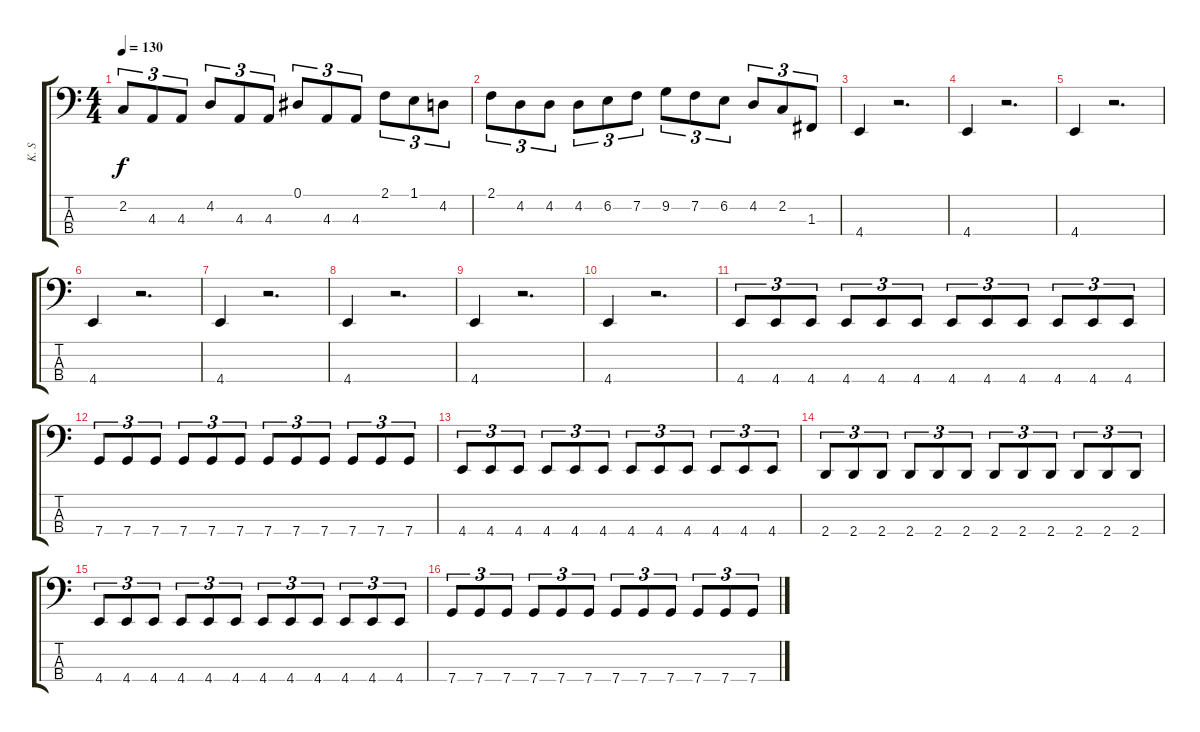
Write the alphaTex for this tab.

\track ("      K. Sjolund (bass)" "      K. S") {instrument electricbassfinger}
\staff {score tabs}
\tuning (Eb2 Bb1 F1 C1) {hide}
\ts (4 4)
\tempo 130
\clef f4
\ks c
2.2.8{tu (3 2) dy f} 4.3.8{tu (3 2)} 4.3.8{tu (3 2)} 4.2.8{tu (3 2)} 4.3.8{tu (3 2)} 4.3.8{tu (3 2)} 0.1.8{tu (3 2)} 4.3.8{tu (3 2)} 4.3.8{tu (3 2)} 2.1.8{tu (3 2)} 1.1.8{tu (3 2)} 4.2.8{tu (3 2)} |
2.1.8{tu (3 2)} 4.2.8{tu (3 2)} 4.2.8{tu (3 2)} 4.2.8{tu (3 2)} 6.2.8{tu (3 2)} 7.2.8{tu (3 2)} 9.2.8{tu (3 2)} 7.2.8{tu (3 2)} 6.2.8{tu (3 2)} 4.2.8{tu (3 2)} 2.2.8{tu (3 2)} 1.3.8{tu (3 2)} |
4.4.4 r.2{d} |
4.4.4 r.2{d} |
4.4.4 r.2{d} |
4.4.4 r.2{d} |
4.4.4 r.2{d} |
4.4.4 r.2{d} |
4.4.4 r.2{d} |
4.4.4 r.2{d} |
4.4.8{tu (3 2)} 4.4.8{tu (3 2)} 4.4.8{tu (3 2)} 4.4.8{tu (3 2)} 4.4.8{tu (3 2)} 4.4.8{tu (3 2)} 4.4.8{tu (3 2)} 4.4.8{tu (3 2)} 4.4.8{tu (3 2)} 4.4.8{tu (3 2)} 4.4.8{tu (3 2)} 4.4.8{tu (3 2)} |
7.4.8{tu (3 2)} 7.4.8{tu (3 2)} 7.4.8{tu (3 2)} 7.4.8{tu (3 2)} 7.4.8{tu (3 2)} 7.4.8{tu (3 2)} 7.4.8{tu (3 2)} 7.4.8{tu (3 2)} 7.4.8{tu (3 2)} 7.4.8{tu (3 2)} 7.4.8{tu (3 2)} 7.4.8{tu (3 2)} |
4.4.8{tu (3 2)} 4.4.8{tu (3 2)} 4.4.8{tu (3 2)} 4.4.8{tu (3 2)} 4.4.8{tu (3 2)} 4.4.8{tu (3 2)} 4.4.8{tu (3 2)} 4.4.8{tu (3 2)} 4.4.8{tu (3 2)} 4.4.8{tu (3 2)} 4.4.8{tu (3 2)} 4.4.8{tu (3 2)} |
2.4.8{tu (3 2)} 2.4.8{tu (3 2)} 2.4.8{tu (3 2)} 2.4.8{tu (3 2)} 2.4.8{tu (3 2)} 2.4.8{tu (3 2)} 2.4.8{tu (3 2)} 2.4.8{tu (3 2)} 2.4.8{tu (3 2)} 2.4.8{tu (3 2)} 2.4.8{tu (3 2)} 2.4.8{tu (3 2)} |
4.4.8{tu (3 2)} 4.4.8{tu (3 2)} 4.4.8{tu (3 2)} 4.4.8{tu (3 2)} 4.4.8{tu (3 2)} 4.4.8{tu (3 2)} 4.4.8{tu (3 2)} 4.4.8{tu (3 2)} 4.4.8{tu (3 2)} 4.4.8{tu (3 2)} 4.4.8{tu (3 2)} 4.4.8{tu (3 2)} |
7.4.8{tu (3 2)} 7.4.8{tu (3 2)} 7.4.8{tu (3 2)} 7.4.8{tu (3 2)} 7.4.8{tu (3 2)} 7.4.8{tu (3 2)} 7.4.8{tu (3 2)} 7.4.8{tu (3 2)} 7.4.8{tu (3 2)} 7.4.8{tu (3 2)} 7.4.8{tu (3 2)} 7.4.8{tu (3 2)}
